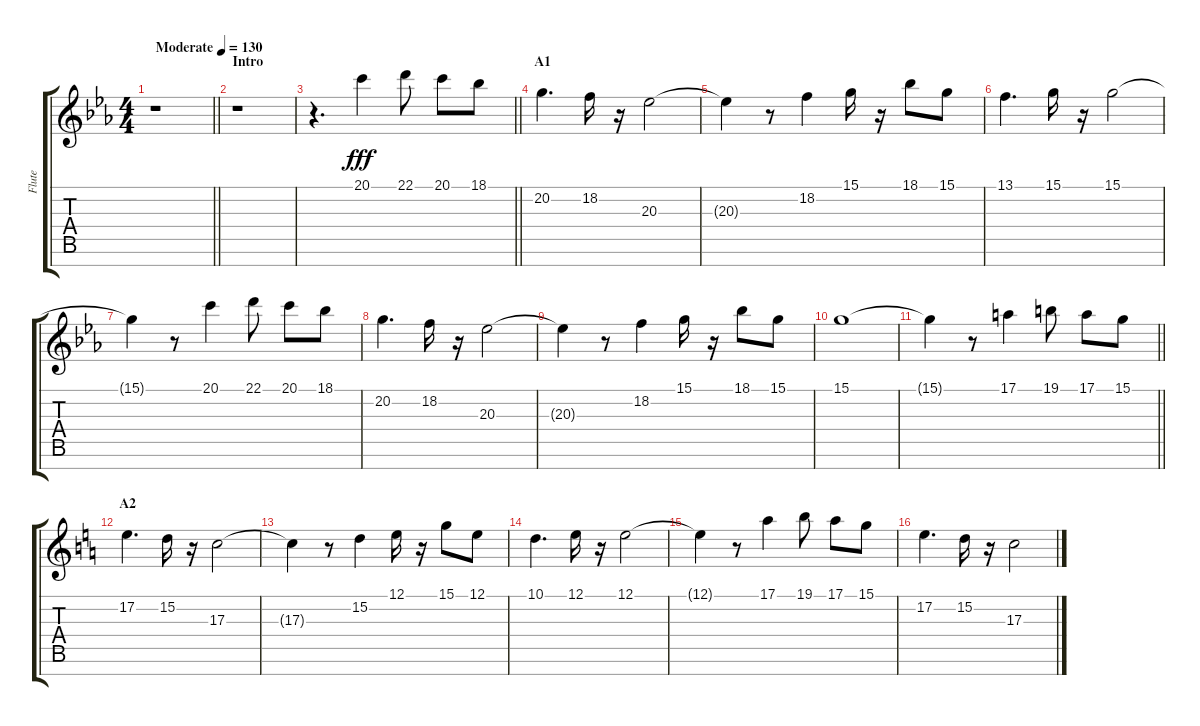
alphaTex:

\track ("Flute" "Flute") {instrument piccolo}
\staff {score tabs}
\tuning (E4 B3 G3 D3 A2 E2 B1) {hide}
\ts (4 4)
\tempo (130 "Moderate")
\clef g2
\barLineRight lightlight
\ks eb
r.1{dy fff instrument piccolo} |
\section ("" "Intro")
r.1 |
\barLineRight lightlight
r.4{d} 20.1.4 22.1.8 20.1.8 18.1.8 |
\section ("" "A1")
20.2.4{d} 18.2.16 r.16 20.3.2 |
20.3{t}.4 r.8 18.2.4 15.1.16 r.16 18.1.8 15.1.8 |
13.1.4{d} 15.1.16 r.16 15.1.2 |
15.1{t}.4 r.8 20.1.4 22.1.8 20.1.8 18.1.8 |
20.2.4{d} 18.2.16 r.16 20.3.2 |
20.3{t}.4 r.8 18.2.4 15.1.16 r.16 18.1.8 15.1.8 |
15.1.1 |
\barLineRight lightlight
15.1{t}.4 r.8 17.1.4 19.1.8 17.1.8 15.1.8 |
\section ("" "A2")
\ks c
17.2.4{d} 15.2.16 r.16 17.3.2 |
17.3{t}.4 r.8 15.2.4 12.1.16 r.16 15.1.8 12.1.8 |
10.1.4{d} 12.1.16 r.16 12.1.2 |
12.1{t}.4 r.8 17.1.4 19.1.8 17.1.8 15.1.8 |
17.2.4{d} 15.2.16 r.16 17.3.2
